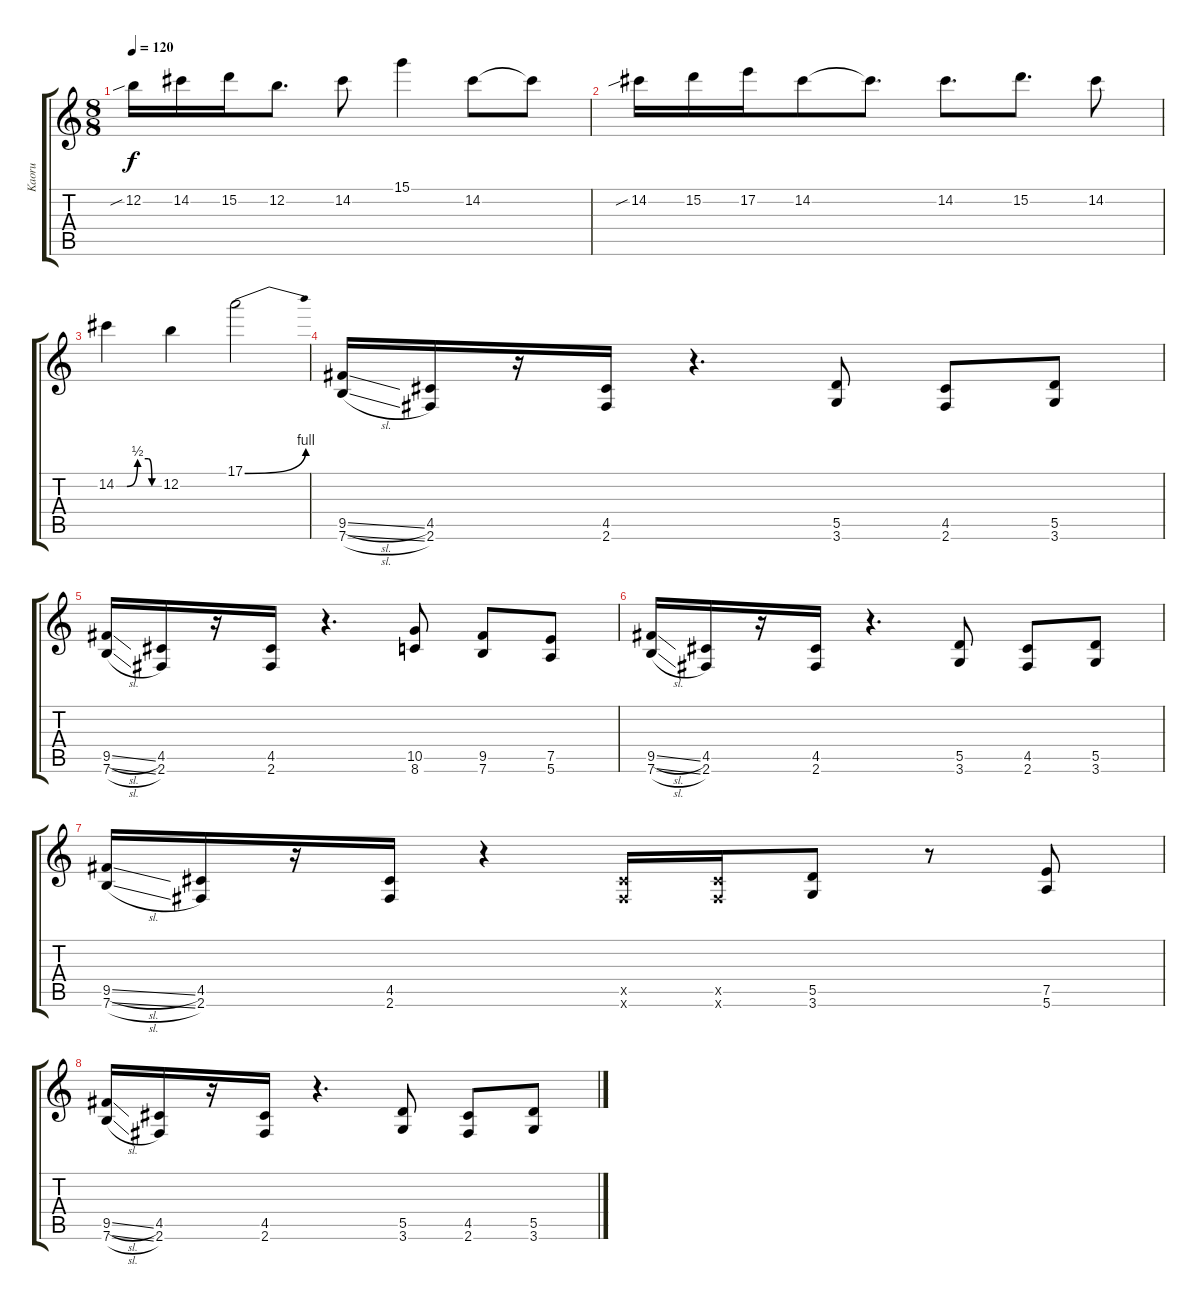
\track ("Kaoru" "Kaoru") {instrument overdrivenguitar}
\staff {score tabs}
\tuning (E4 B3 G3 D3 A2 E2) {hide}
\ts (8 8)
\tempo 120
\clef g2
\ks c
12.2{sib}.16{dy f} 14.2.16 15.2.16 12.2.8{d} 14.2.8 15.1.4 14.2.8 14.2{t}.8 |
14.2{sib}.16 15.2.16 17.2.16 14.2.8 14.2{t}.8{d} 14.2.8{d} 15.2.8{d} 14.2.8 |
14.2{be (custom 0 0 15 0 30 2 45 2 50 0 60 0)}.4 12.2.4 17.1{be (bend 0 0 60 4)}.2 |
(9.5{sl} 7.6{sl}).16 (4.5 2.6).16 r.16 (4.5 2.6).16 r.4{d} (5.5 3.6).8 (4.5 2.6).8 (5.5 3.6).8 |
(9.5{sl} 7.6{sl}).16 (4.5 2.6).16 r.16 (4.5 2.6).16 r.4{d} (10.5 8.6).8 (9.5 7.6).8 (7.5 5.6).8 |
(9.5{sl} 7.6{sl}).16 (4.5 2.6).16 r.16 (4.5 2.6).16 r.4{d} (5.5 3.6).8 (4.5 2.6).8 (5.5 3.6).8 |
(9.5{sl} 7.6{sl}).16 (4.5 2.6).16 r.16 (4.5 2.6).16 r.4 (4.5{x} 2.6{x}).16 (4.5{x} 2.6{x}).16 (5.5 3.6).8 r.8 (7.5 5.6).8 |
(9.5{sl} 7.6{sl}).16 (4.5 2.6).16 r.16 (4.5 2.6).16 r.4{d} (5.5 3.6).8 (4.5 2.6).8 (5.5 3.6).8
